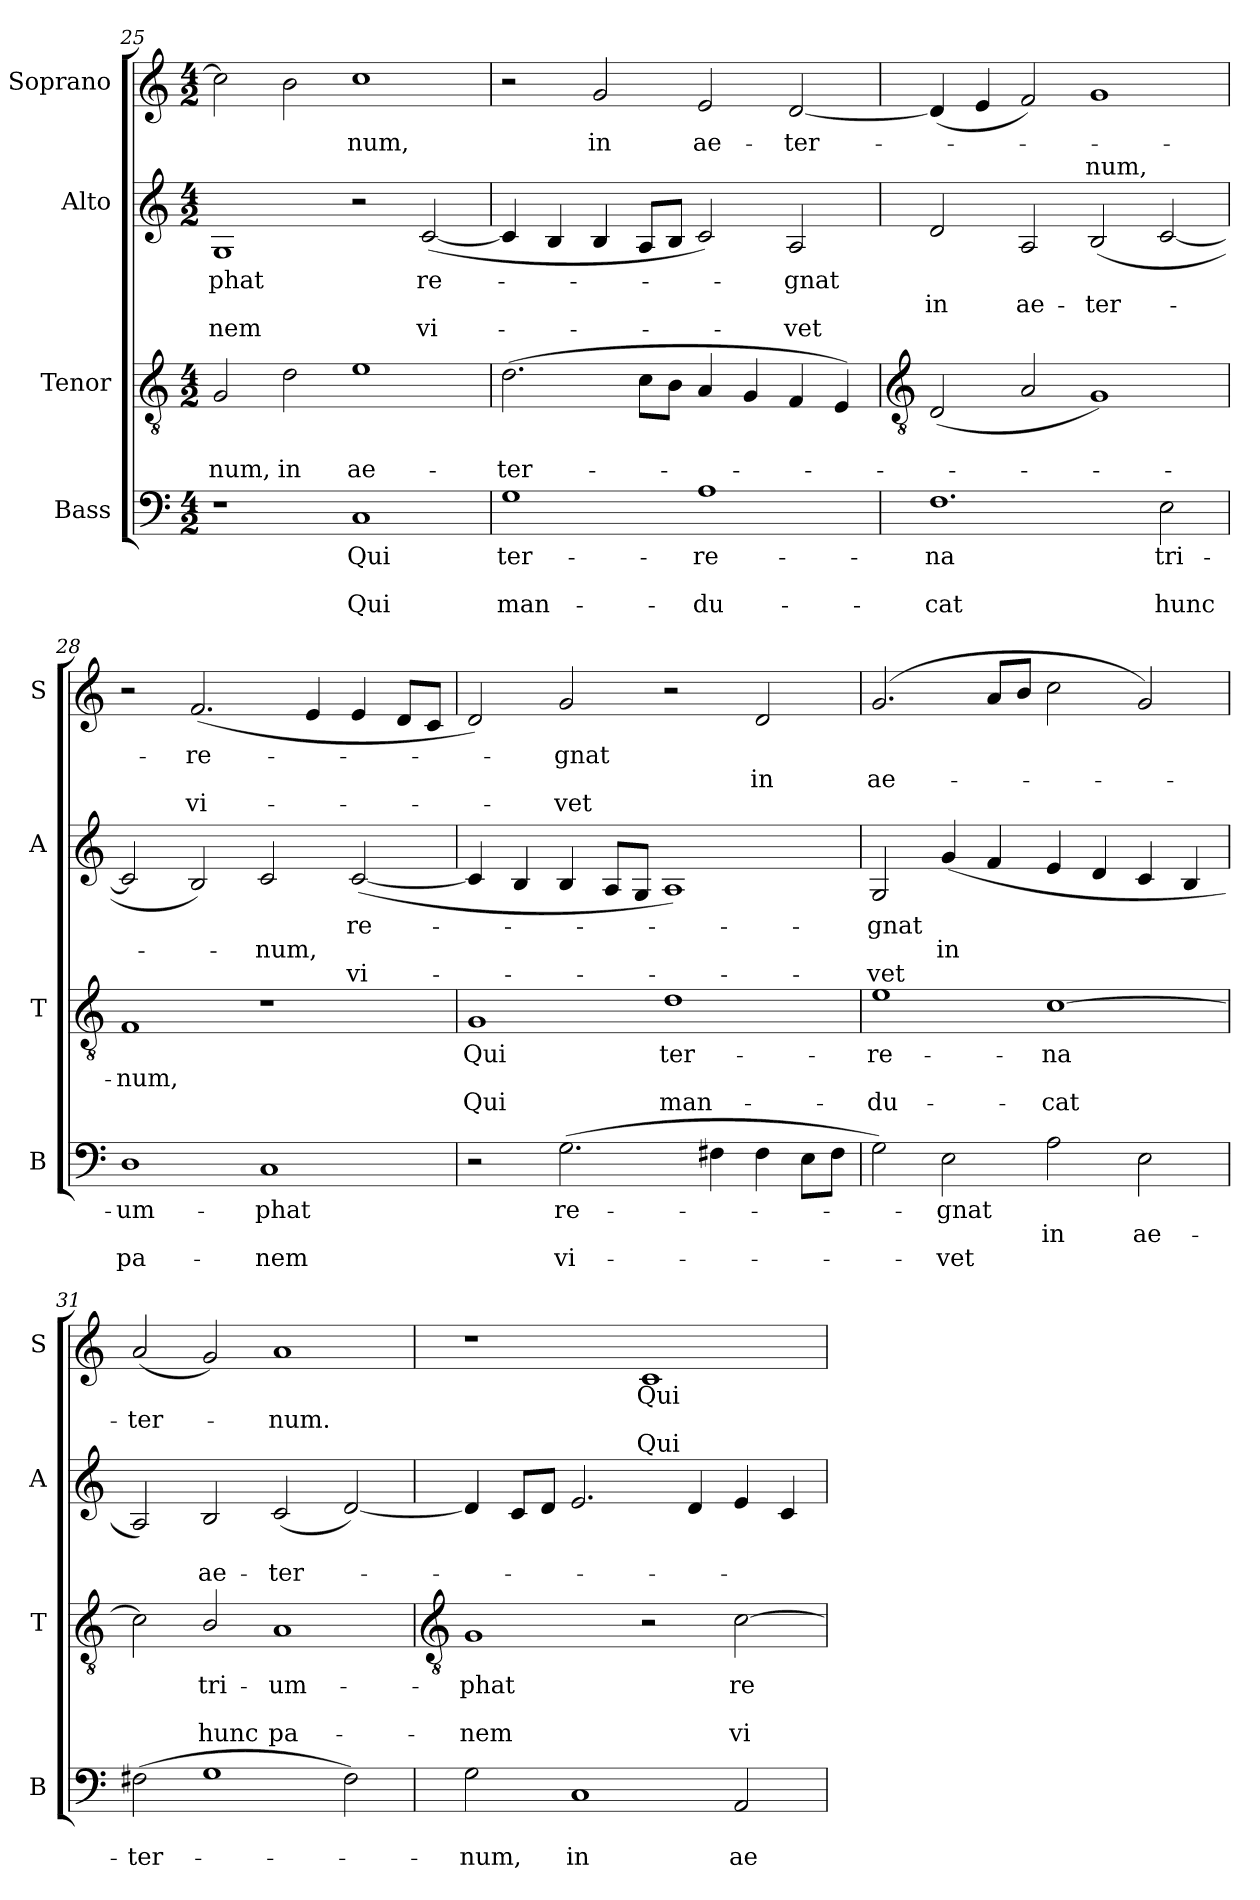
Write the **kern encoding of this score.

**kern	**text	**text	**text	**kern	**text	**text	**text	**kern	**text	**text	**text	**kern	**text	**text	**text
*part4	*part4	*part4	*part4	*part3	*part3	*part3	*part3	*part2	*part2	*part2	*part2	*part1	*part1	*part1	*part1
*staff4	*staff4	*staff4	*staff4	*staff3	*staff3	*staff3	*staff3	*staff2	*staff2	*staff2	*staff2	*staff1	*staff1	*staff1	*staff1
*I"Bass	*	*	*	*I"Tenor	*	*	*	*I"Alto	*	*	*	*I"Soprano	*	*	*
*I'B	*	*	*	*I'T	*	*	*	*I'A	*	*	*	*I'S	*	*	*
*clefF4	*	*	*	*clefGv2	*	*	*	*clefG2	*	*	*	*clefG2	*	*	*
*k[]	*	*	*	*k[]	*	*	*	*k[]	*	*	*	*k[]	*	*	*
*C:	*	*	*	*C:	*	*	*	*C:	*	*	*	*C:	*	*	*
*M4/2	*	*	*	*M4/2	*	*	*	*M4/2	*	*	*	*M4/2	*	*	*
=25	=25	=25	=25	=25	=25	=25	=25	=25	=25	=25	=25	=25	=25	=25	=25
!	!	!	!	!	!	!LO:LY:b	!	!	!LO:LY:b	!	!LO:LY:b	!	!	!	!
1r	.	.	.	2G	.	num,	.	1G	-phat	.	nem	2cc]	.	.	.
!	!	!	!	!	!	!LO:LY:b	!	!	!	!	!	!	!	!	!
.	.	.	.	2d	.	in	.	.	.	.	.	2b	.	.	.
!	!LO:LY:b	!	!LO:LY:b	!	!	!LO:LY:b	!	!	!	!	!	!	!LO:LY:b	!	!
1C	Qui	.	Qui	1e	.	ae-	.	2r	.	.	.	1cc	num,	.	.
!	!	!	!	!	!	!	!	!	!LO:LY:b	!	!LO:LY:b	!	!	!	!
.	.	.	.	.	.	.	.	(<[2c	re-	.	vi-	.	.	.	.
=26	=26	=26	=26	=26	=26	=26	=26	=26	=26	=26	=26	=26	=26	=26	=26
!	!LO:LY:b	!	!LO:LY:b	!	!	!LO:LY:b	!	!	!	!	!	!	!	!	!
1G	ter-	.	-man-	(<2.d	.	-ter-	.	4c]	.	.	.	2r	.	.	.
.	.	.	.	.	.	.	.	4B	.	.	.	.	.	.	.
!	!	!	!	!	!	!	!	!	!	!	!	!	!LO:LY:b	!	!
.	.	.	.	.	.	.	.	4B	.	.	.	2g	in	.	.
.	.	.	.	8cL	.	.	.	8AL	.	.	.	.	.	.	.
.	.	.	.	8BJ	.	.	.	8BJ	.	.	.	.	.	.	.
!	!LO:LY:b	!	!LO:LY:b	!	!	!	!	!	!	!	!	!	!LO:LY:b	!	!
1A	-re-	.	-du-	4A	.	.	.	2c)	.	.	.	2e	ae-	.	.
.	.	.	.	4G	.	.	.	.	.	.	.	.	.	.	.
!	!	!	!	!	!	!	!	!	!LO:LY:b	!	!LO:LY:b	!	!LO:LY:b	!	!
.	.	.	.	4F	.	.	.	2A	gnat	.	vet	[2d	-ter-	.	.
.	.	.	.	4E)	.	.	.	.	.	.	.	.	.	.	.
!!LO:LB:g=z
=27	=27	=27	=27	=27	=27	=27	=27	=27	=27	=27	=27	=27	=27	=27	=27
*	*	*	*	*clefGv2	*	*	*	*	*	*	*	*	*	*	*
!	!LO:LY:b	!	!LO:LY:b	!	!	!	!	!	!	!LO:LY:b	!	!	!	!	!
1.F	-na	.	cat	(<2D	.	.	.	2d	.	in	.	(<4d]	.	.	.
.	.	.	.	.	.	.	.	.	.	.	.	4e	.	.	.
!	!	!	!	!	!	!	!	!	!	!LO:LY:b	!	!	!	!	!
.	.	.	.	2A	.	.	.	2A	.	ae-	.	2f)	.	.	.
!	!	!	!	!	!	!	!	!	!	!LO:LY:b	!	!	!	!LO:LY:b	!
.	.	.	.	1G)	.	.	.	(<2B	.	-ter-	.	1g	.	num,	.
!	!LO:LY:b	!	!LO:LY:b	!	!	!	!	!	!	!	!	!	!	!	!
2E	tri-	.	-hunc	.	.	.	.	[2c	.	.	.	.	.	.	.
=28	=28	=28	=28	=28	=28	=28	=28	=28	=28	=28	=28	=28	=28	=28	=28
!	!LO:LY:b	!	!LO:LY:b	!	!	!LO:LY:b	!	!	!	!	!	!	!	!	!
1D	um-	.	-pa-	1F	.	num,	.	2c]	.	.	.	2r	.	.	.
!	!	!	!	!	!	!	!	!	!	!	!	!	!LO:LY:b	!	!LO:LY:b
.	.	.	.	.	.	.	.	2B)	.	.	.	(<2.f	re-	.	vi-
!	!LO:LY:b	!	!LO:LY:b	!	!	!	!	!	!	!LO:LY:b	!	!	!	!	!
1C	-phat	.	nem	1r	.	.	.	2c	.	num,	.	.	.	.	.
.	.	.	.	.	.	.	.	.	.	.	.	4e	.	.	.
!	!	!	!	!	!	!	!	!	!LO:LY:b	!	!LO:LY:b	!	!	!	!
.	.	.	.	.	.	.	.	(<[2c	re-	.	vi-	4e	.	.	.
.	.	.	.	.	.	.	.	.	.	.	.	8dL	.	.	.
.	.	.	.	.	.	.	.	.	.	.	.	8cJ	.	.	.
=29	=29	=29	=29	=29	=29	=29	=29	=29	=29	=29	=29	=29	=29	=29	=29
!	!	!	!	!	!LO:LY:b	!	!LO:LY:b	!	!	!	!	!	!	!	!
2r	.	.	.	1G	Qui	.	Qui	4c]	.	.	.	2d)	.	.	.
.	.	.	.	.	.	.	.	4B	.	.	.	.	.	.	.
!	!LO:LY:b	!	!LO:LY:b	!	!	!	!	!	!	!	!	!	!LO:LY:b	!	!LO:LY:b
(>2.G	re-	.	vi-	.	.	.	.	4B	.	.	.	2g	gnat	.	vet
.	.	.	.	.	.	.	.	8AL	.	.	.	.	.	.	.
.	.	.	.	.	.	.	.	8GJ	.	.	.	.	.	.	.
!	!	!	!	!	!LO:LY:b	!	!LO:LY:b	!	!	!	!	!	!	!	!
.	.	.	.	1d	ter-	.	-man-	1A)	.	.	.	2r	.	.	.
4F#X	.	.	.	.	.	.	.	.	.	.	.	.	.	.	.
!	!	!	!	!	!	!	!	!	!	!	!	!	!	!LO:LY:b	!
4F#	.	.	.	.	.	.	.	.	.	.	.	2d	.	in	.
8EL	.	.	.	.	.	.	.	.	.	.	.	.	.	.	.
8F#J	.	.	.	.	.	.	.	.	.	.	.	.	.	.	.
=30	=30	=30	=30	=30	=30	=30	=30	=30	=30	=30	=30	=30	=30	=30	=30
!	!	!	!	!	!LO:LY:b	!	!LO:LY:b	!	!LO:LY:b	!	!LO:LY:b	!	!	!LO:LY:b	!
2G)	.	.	.	1e	-re-	.	-du-	2G	gnat	.	vet	(<2.g	.	ae-	.
!	!LO:LY:b	!	!LO:LY:b	!	!	!	!	!	!	!LO:LY:b	!	!	!	!	!
2E	gnat	.	vet	.	.	.	.	(<4g	.	in	.	.	.	.	.
.	.	.	.	.	.	.	.	4f	.	.	.	8aL	.	.	.
.	.	.	.	.	.	.	.	.	.	.	.	8bJ	.	.	.
!	!	!LO:LY:b	!	!	!LO:LY:b	!	!LO:LY:b	!	!	!	!	!	!	!	!
2A	.	in	.	[1c	-na	.	cat	4e	.	.	.	2cc	.	.	.
.	.	.	.	.	.	.	.	4d	.	.	.	.	.	.	.
!	!	!LO:LY:b	!	!	!	!	!	!	!	!	!	!	!	!	!
2E	.	ae-	.	.	.	.	.	4c	.	.	.	2g)	.	.	.
.	.	.	.	.	.	.	.	4B	.	.	.	.	.	.	.
=31	=31	=31	=31	=31	=31	=31	=31	=31	=31	=31	=31	=31	=31	=31	=31
!	!	!LO:LY:b	!	!	!	!	!	!	!	!	!	!	!	!LO:LY:b	!
(>2F#X	.	-ter-	.	2c]	.	.	.	2A)	.	.	.	(<2a	.	ter-	.
!	!	!	!	!	!LO:LY:b	!	!LO:LY:b	!	!	!LO:LY:b	!	!	!	!	!
1G	.	.	.	2B/	tri-	.	-hunc	2B	.	ae-	.	2g)	.	.	.
!	!	!	!	!	!LO:LY:b	!	!LO:LY:b	!	!	!LO:LY:b	!	!	!	!LO:LY:b	!
.	.	.	.	1A	um-	.	-pa-	(<2c	.	-ter-	.	1a	.	num.	.
2F#)	.	.	.	.	.	.	.	[2d)	.	.	.	.	.	.	.
!!LO:LB:g=z
=32	=32	=32	=32	=32	=32	=32	=32	=32	=32	=32	=32	=32	=32	=32	=32
*	*	*	*	*clefGv2	*	*	*	*	*	*	*	*	*	*	*
!	!	!LO:LY:b	!	!	!LO:LY:b	!	!LO:LY:b	!	!	!	!	!	!	!	!
2G	.	num,	.	1G	-phat	.	nem	4d]	.	.	.	1r	.	.	.
.	.	.	.	.	.	.	.	8cL	.	.	.	.	.	.	.
.	.	.	.	.	.	.	.	8dJ	.	.	.	.	.	.	.
!	!	!LO:LY:b	!	!	!	!	!	!	!	!	!	!	!	!	!
1C	.	in	.	.	.	.	.	2.e	.	.	.	.	.	.	.
!	!	!	!	!	!	!	!	!	!	!	!	!	!LO:LY:b	!	!LO:LY:b
.	.	.	.	2r	.	.	.	.	.	.	.	1c	Qui	.	Qui
.	.	.	.	.	.	.	.	4d	.	.	.	.	.	.	.
!	!	!LO:LY:b	!	!	!LO:LY:b	!	!LO:LY:b	!	!	!	!	!	!	!	!
2AA	.	ae-	.	[2c	re-	.	vi-	4e	.	.	.	.	.	.	.
.	.	.	.	.	.	.	.	4c	.	.	.	.	.	.	.
=	=	=	=	=	=	=	=	=	=	=	=	=	=	=	=
*-	*-	*-	*-	*-	*-	*-	*-	*-	*-	*-	*-	*-	*-	*-	*-
